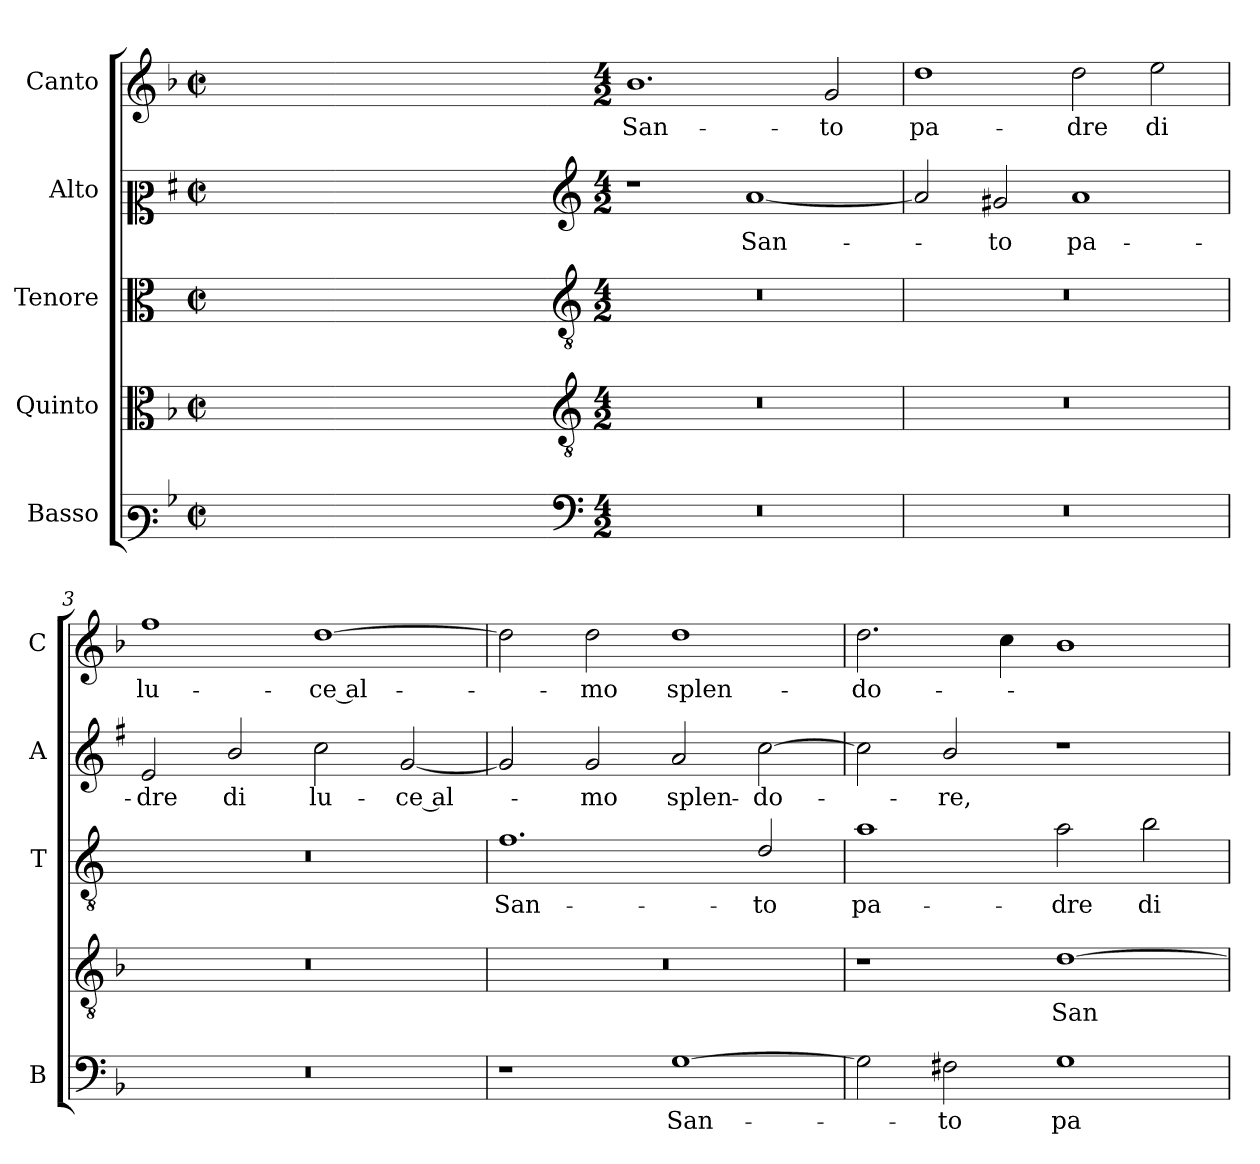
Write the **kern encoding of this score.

**kern	**text	**kern	**text	**kern	**text	**kern	**text	**kern	**text
*part5	*part5	*part4	*part4	*part3	*part3	*part2	*part2	*part1	*part1
*staff5	*staff5	*staff4	*staff4	*staff3	*staff3	*staff2	*staff2	*staff1	*staff1
*I"Basso	*	*I"Quinto	*	*I"Tenore	*	*I"Alto	*	*I"Canto	*
*I'B	*	*	*	*I'T	*	*I'A	*	*I'C	*
*clefF3	*	*clefC3	*	*clefC3	*	*clefC2	*	*clefG2	*
*	*	*	*	*ITrd4c7	*	*ITrd1c2	*	*	*
*k[b-]	*	*k[b-]	*	*k[b-]	*	*k[b-]	*	*k[b-]	*
*F:	*	*F:	*	*F:	*	*F:	*	*F:	*
*M2/2	*	*M2/2	*	*M2/2	*	*M2/2	*	*M2/2	*
*met(c|)	*	*met(c|)	*	*met(c|)	*	*met(c|)	*	*met(c|)	*
=	=	=	=	=	=	=	=	=	=
1ryy	.	1ryy	.	1ryy	.	1ryy	.	1ryy	.
=1X-	=1X-	=1X-	=1X-	=1X-	=1X-	=1X-	=1X-	=1X-	=1X-
4ryy	.	4ryy	.	4ryy	.	4ryy	.	4ryy	.
4ryy	.	4ryy	.	4ryy	.	4ryy	.	4ryy	.
4ryy	.	4ryy	.	4ryy	.	4ryy	.	4ryy	.
4ryy	.	4ryy	.	4ryy	.	4ryy	.	4ryy	.
=1-	=1-	=1-	=1-	=1-	=1-	=1-	=1-	=1-	=1-
*clefF4	*	*clefGv2	*	*clefGv2	*	*clefG2	*	*	*
*M4/2	*	*M4/2	*	*M4/2	*	*M4/2	*	*M4/2	*
!	!	!	!	!	!	!	!	!	!LO:LY:b
0r	.	0r	.	0r	.	1r	.	1.b-	San-
!	!	!	!	!	!	!	!LO:LY:b	!	!
.	.	.	.	.	.	[1g	San-	.	.
!	!	!	!	!	!	!	!	!	!LO:LY:b
.	.	.	.	.	.	.	.	2g/	-to
=2	=2	=2	=2	=2	=2	=2	=2	=2	=2
!	!	!	!	!	!	!	!	!	!LO:LY:b
0r	.	0r	.	0r	.	2g/]	.	1dd	pa-
!	!	!	!	!	!	!	!LO:LY:b	!	!
.	.	.	.	.	.	2f#X/	-to	.	.
!	!	!	!	!	!	!	!LO:LY:b	!	!LO:LY:b
.	.	.	.	.	.	1g	pa-	2dd\	-dre
!	!	!	!	!	!	!	!	!	!LO:LY:b
.	.	.	.	.	.	.	.	2ee\	di
=3	=3	=3	=3	=3	=3	=3	=3	=3	=3
!	!	!	!	!	!	!	!LO:LY:b	!	!LO:LY:b
0r	.	0r	.	0r	.	2d/	-dre	1ff	lu-
!	!	!	!	!	!	!	!LO:LY:b	!	!
.	.	.	.	.	.	2a/	di	.	.
!	!	!	!	!	!	!	!LO:LY:b	!	!LO:LY:b
.	.	.	.	.	.	2b-\	lu-	[1dd	-ce al-
!	!	!	!	!	!	!	!LO:LY:b	!	!
.	.	.	.	.	.	[2f/	-ce al-	.	.
!!LO:LB:g=z
=4	=4	=4	=4	=4	=4	=4	=4	=4	=4
!	!	!	!	!	!LO:LY:b	!	!	!	!
1r	.	0r	.	1.B-	San-	2f/]	.	2dd\]	.
!	!	!	!	!	!	!	!LO:LY:b	!	!LO:LY:b
.	.	.	.	.	.	2f/	-mo	2dd\	-mo
!	!LO:LY:b	!	!	!	!	!	!LO:LY:b	!	!LO:LY:b
[1G	San-	.	.	.	.	2g/	splen-	1dd	splen-
!	!	!	!	!	!LO:LY:b	!	!LO:LY:b	!	!
.	.	.	.	2G/	-to	[2b-\	-do-	.	.
=5	=5	=5	=5	=5	=5	=5	=5	=5	=5
!	!	!	!	!	!LO:LY:b	!	!	!	!LO:LY:b
2G\]	.	1r	.	1d	pa-	2b-\]	.	2.dd\	-do-
!	!LO:LY:b	!	!	!	!	!	!LO:LY:b	!	!
2F#X\	-to	.	.	.	.	2a/	-re,	.	.
.	.	.	.	.	.	.	.	4cc\	.
!	!LO:LY:b	!	!LO:LY:b	!	!LO:LY:b	!	!	!	!
1G	pa-	[1d	San-	2d\	-dre	1r	.	1b-	.
!	!	!	!	!	!LO:LY:b	!	!	!	!
.	.	.	.	2e\	di	.	.	.	.
=	=	=	=	=	=	=	=	=	=
*-	*-	*-	*-	*-	*-	*-	*-	*-	*-
